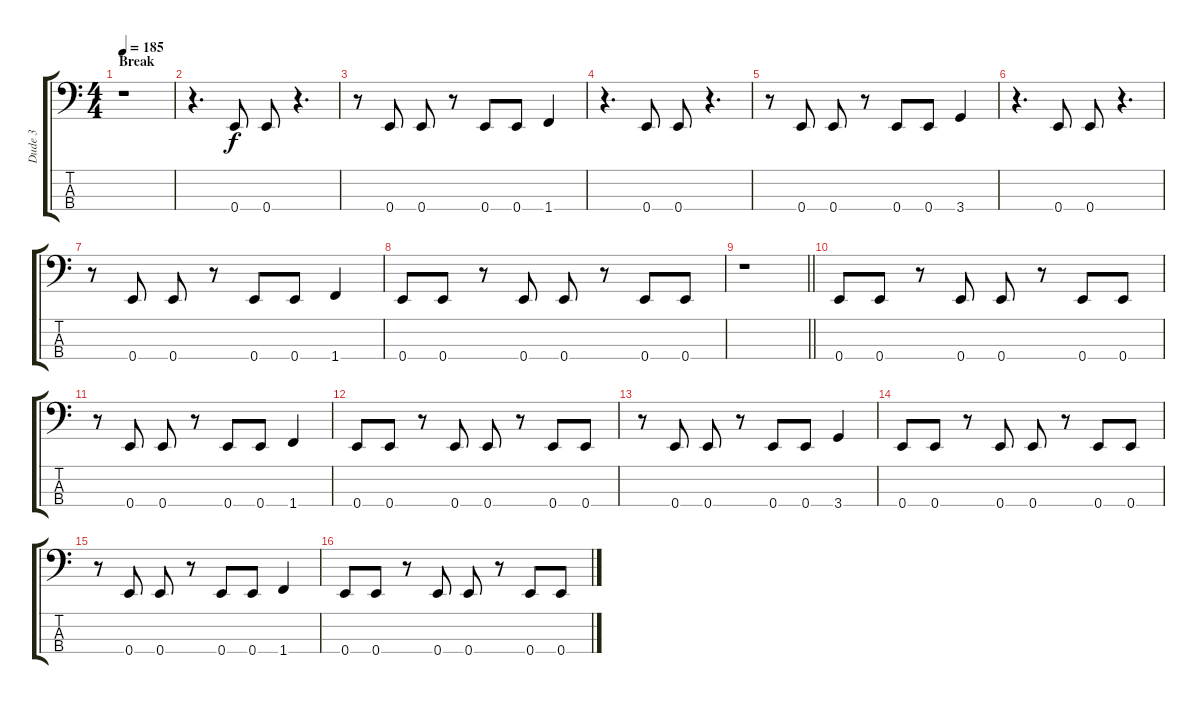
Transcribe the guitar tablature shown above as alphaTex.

\track ("Dude 3" "Dude 3") {instrument electricbasspick}
\staff {score tabs}
\tuning (G2 D2 A1 E1) {hide}
\ts (4 4)
\section ("" "Break")
\tempo 185
\clef f4
\ks c
r.1{dy f} |
r.4{d} 0.4.8 0.4.8 r.4{d} |
r.8 0.4.8 0.4.8 r.8 0.4.8 0.4.8 1.4.4 |
r.4{d} 0.4.8 0.4.8 r.4{d} |
r.8 0.4.8 0.4.8 r.8 0.4.8 0.4.8 3.4.4 |
r.4{d} 0.4.8 0.4.8 r.4{d} |
r.8 0.4.8 0.4.8 r.8 0.4.8 0.4.8 1.4.4 |
0.4.8 0.4.8 r.8 0.4.8 0.4.8 r.8 0.4.8 0.4.8 |
\barLineRight lightlight
r.1 |
\section ("" "")
0.4.8 0.4.8 r.8 0.4.8 0.4.8 r.8 0.4.8 0.4.8 |
r.8 0.4.8 0.4.8 r.8 0.4.8 0.4.8 1.4.4 |
0.4.8 0.4.8 r.8 0.4.8 0.4.8 r.8 0.4.8 0.4.8 |
r.8 0.4.8 0.4.8 r.8 0.4.8 0.4.8 3.4.4 |
0.4.8 0.4.8 r.8 0.4.8 0.4.8 r.8 0.4.8 0.4.8 |
r.8 0.4.8 0.4.8 r.8 0.4.8 0.4.8 1.4.4 |
0.4.8 0.4.8 r.8 0.4.8 0.4.8 r.8 0.4.8 0.4.8
